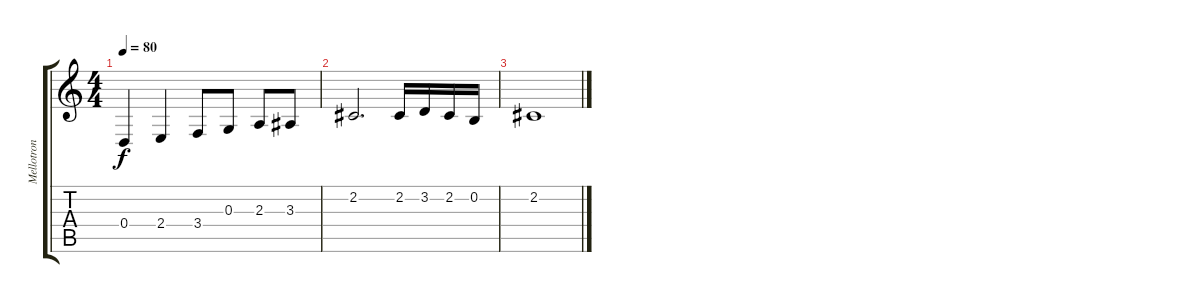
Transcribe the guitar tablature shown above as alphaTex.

\track ("Mellotron     " "Mellotron ") {instrument clavinet}
\staff {score tabs}
\tuning (E4 B3 G3 D3 A2 E2) {hide}
\ts (4 4)
\tempo 80
\clef g2
\ks c
0.4.4{dy f} 2.4.4 3.4.8 0.3.8 2.3.8 3.3.8 |
2.2.2{d} 2.2.16 3.2.16 2.2.16 0.2.16 |
2.2.1
